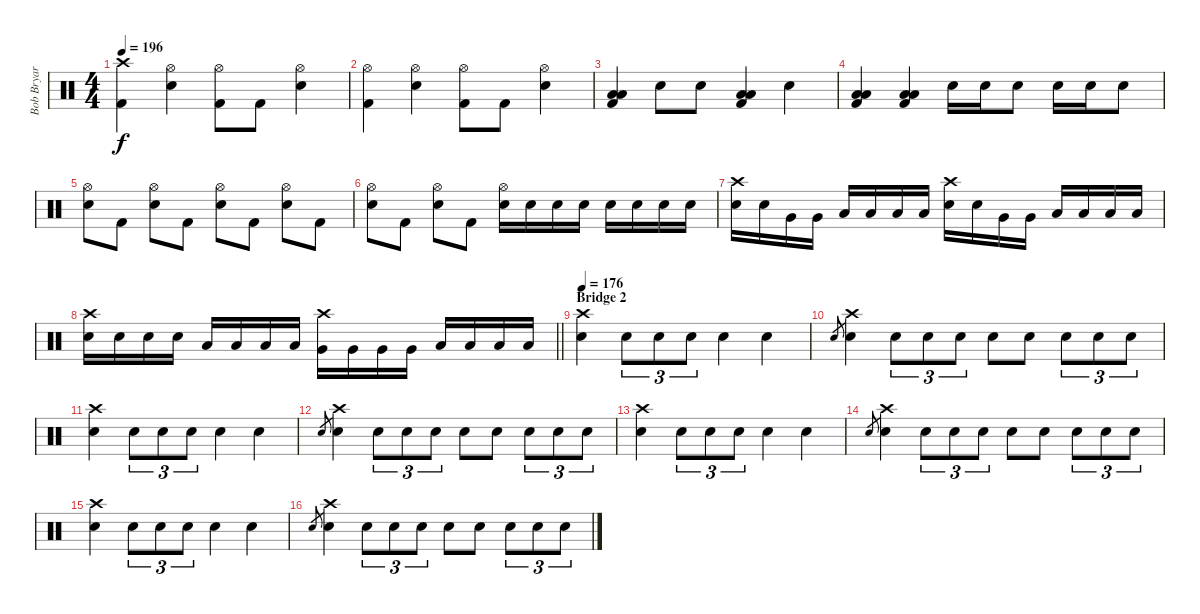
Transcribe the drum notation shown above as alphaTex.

\track ("Bob Bryar (drums)" "Bob Bryar ") {instrument percussion}
\staff {score}
\articulation defaults
\ts (4 4)
\tempo 196
\clef neutral
\ks c
("Crash high (hit)" "Kick (hit) 2").4{dy f} ("Hi-Hat (open)" "Electric Snare (hit)").4 ("Hi-Hat (open)" "Kick (hit) 2").8 "Kick (hit) 2".8 ("Hi-Hat (open)" "Electric Snare (hit)").4 |
("Hi-Hat (open)" "Kick (hit) 2").4 ("Hi-Hat (open)" "Electric Snare (hit)").4 ("Hi-Hat (open)" "Kick (hit) 2").8 "Kick (hit) 2".8 ("Hi-Hat (open)" "Electric Snare (hit)").4 |
("Low Floor Tom (hit)" "Low Floor Tom (hit)" "Kick (hit) 2").4 "Electric Snare (hit)".8 "Electric Snare (hit)".8 ("Low Floor Tom (hit)" "Low Floor Tom (hit)" "Kick (hit) 2").4 "Electric Snare (hit)".4 |
("Low Floor Tom (hit)" "Low Floor Tom (hit)" "Kick (hit) 2").4 ("Low Floor Tom (hit)" "Low Floor Tom (hit)" "Kick (hit) 2").4 "Electric Snare (hit)".16 "Electric Snare (hit)".16 "Electric Snare (hit)".8 "Electric Snare (hit)".16 "Electric Snare (hit)".16 "Electric Snare (hit)".8 |
("Hi-Hat (open)" "Electric Snare (hit)").8 "Kick (hit) 2".8 ("Hi-Hat (open)" "Electric Snare (hit)").8 "Kick (hit) 2".8 ("Hi-Hat (open)" "Electric Snare (hit)").8 "Kick (hit) 2".8 ("Hi-Hat (open)" "Electric Snare (hit)").8 "Kick (hit) 2".8 |
("Hi-Hat (open)" "Electric Snare (hit)").8 "Kick (hit) 2".8 ("Hi-Hat (open)" "Electric Snare (hit)").8 "Kick (hit) 2".8 ("Hi-Hat (open)" "Electric Snare (hit)").16 "Electric Snare (hit)".16 "Electric Snare (hit)".16 "Electric Snare (hit)".16 "Electric Snare (hit)".16 "Electric Snare (hit)".16 "Electric Snare (hit)".16 "Electric Snare (hit)".16 |
("Crash high (hit)" "Electric Snare (hit)").16 "Electric Snare (hit)".16 "Very Low Tom (hit)".16 "Very Low Tom (hit)".16 "Low Floor Tom (hit)".16 "Low Floor Tom (hit)".16 "Low Floor Tom (hit)".16 "Low Floor Tom (hit)".16 ("Crash high (hit)" "Electric Snare (hit)").16 "Electric Snare (hit)".16 "Very Low Tom (hit)".16 "Very Low Tom (hit)".16 "Low Floor Tom (hit)".16 "Low Floor Tom (hit)".16 "Low Floor Tom (hit)".16 "Low Floor Tom (hit)".16 |
\barLineRight lightlight
("Crash high (hit)" "Electric Snare (hit)").16 "Electric Snare (hit)".16 "Electric Snare (hit)".16 "Electric Snare (hit)".16 "Low Tom (hit)".16 "Low Tom (hit)".16 "Low Tom (hit)".16 "Low Tom (hit)".16 ("Crash high (hit)" "Very Low Tom (hit)").16 "Very Low Tom (hit)".16 "Very Low Tom (hit)".16 "Very Low Tom (hit)".16 "Low Floor Tom (hit)".16 "Low Floor Tom (hit)".16 "Low Floor Tom (hit)".16 "Low Floor Tom (hit)".16 |
\section ("" "Bridge 2")
\tempo 176
("Crash high (hit)" "Electric Snare (hit)").4 "Electric Snare (hit)".8{tu (3 2)} "Electric Snare (hit)".8{tu (3 2)} "Electric Snare (hit)".8{tu (3 2)} "Electric Snare (hit)".4 "Electric Snare (hit)".4 |
"Electric Snare (hit)".8{gr} ("Crash high (hit)" "Electric Snare (hit)").4 "Electric Snare (hit)".8{tu (3 2)} "Electric Snare (hit)".8{tu (3 2)} "Electric Snare (hit)".8{tu (3 2)} "Electric Snare (hit)".8 "Electric Snare (hit)".8 "Electric Snare (hit)".8{tu (3 2)} "Electric Snare (hit)".8{tu (3 2)} "Electric Snare (hit)".8{tu (3 2)} |
("Crash high (hit)" "Electric Snare (hit)").4 "Electric Snare (hit)".8{tu (3 2)} "Electric Snare (hit)".8{tu (3 2)} "Electric Snare (hit)".8{tu (3 2)} "Electric Snare (hit)".4 "Electric Snare (hit)".4 |
"Electric Snare (hit)".8{gr} ("Crash high (hit)" "Electric Snare (hit)").4 "Electric Snare (hit)".8{tu (3 2)} "Electric Snare (hit)".8{tu (3 2)} "Electric Snare (hit)".8{tu (3 2)} "Electric Snare (hit)".8 "Electric Snare (hit)".8 "Electric Snare (hit)".8{tu (3 2)} "Electric Snare (hit)".8{tu (3 2)} "Electric Snare (hit)".8{tu (3 2)} |
("Crash high (hit)" "Electric Snare (hit)").4 "Electric Snare (hit)".8{tu (3 2)} "Electric Snare (hit)".8{tu (3 2)} "Electric Snare (hit)".8{tu (3 2)} "Electric Snare (hit)".4 "Electric Snare (hit)".4 |
"Electric Snare (hit)".8{gr} ("Crash high (hit)" "Electric Snare (hit)").4 "Electric Snare (hit)".8{tu (3 2)} "Electric Snare (hit)".8{tu (3 2)} "Electric Snare (hit)".8{tu (3 2)} "Electric Snare (hit)".8 "Electric Snare (hit)".8 "Electric Snare (hit)".8{tu (3 2)} "Electric Snare (hit)".8{tu (3 2)} "Electric Snare (hit)".8{tu (3 2)} |
("Crash high (hit)" "Electric Snare (hit)").4 "Electric Snare (hit)".8{tu (3 2)} "Electric Snare (hit)".8{tu (3 2)} "Electric Snare (hit)".8{tu (3 2)} "Electric Snare (hit)".4 "Electric Snare (hit)".4 |
"Electric Snare (hit)".8{gr} ("Crash high (hit)" "Electric Snare (hit)").4 "Electric Snare (hit)".8{tu (3 2)} "Electric Snare (hit)".8{tu (3 2)} "Electric Snare (hit)".8{tu (3 2)} "Electric Snare (hit)".8 "Electric Snare (hit)".8 "Electric Snare (hit)".8{tu (3 2)} "Electric Snare (hit)".8{tu (3 2)} "Electric Snare (hit)".8{tu (3 2)}
